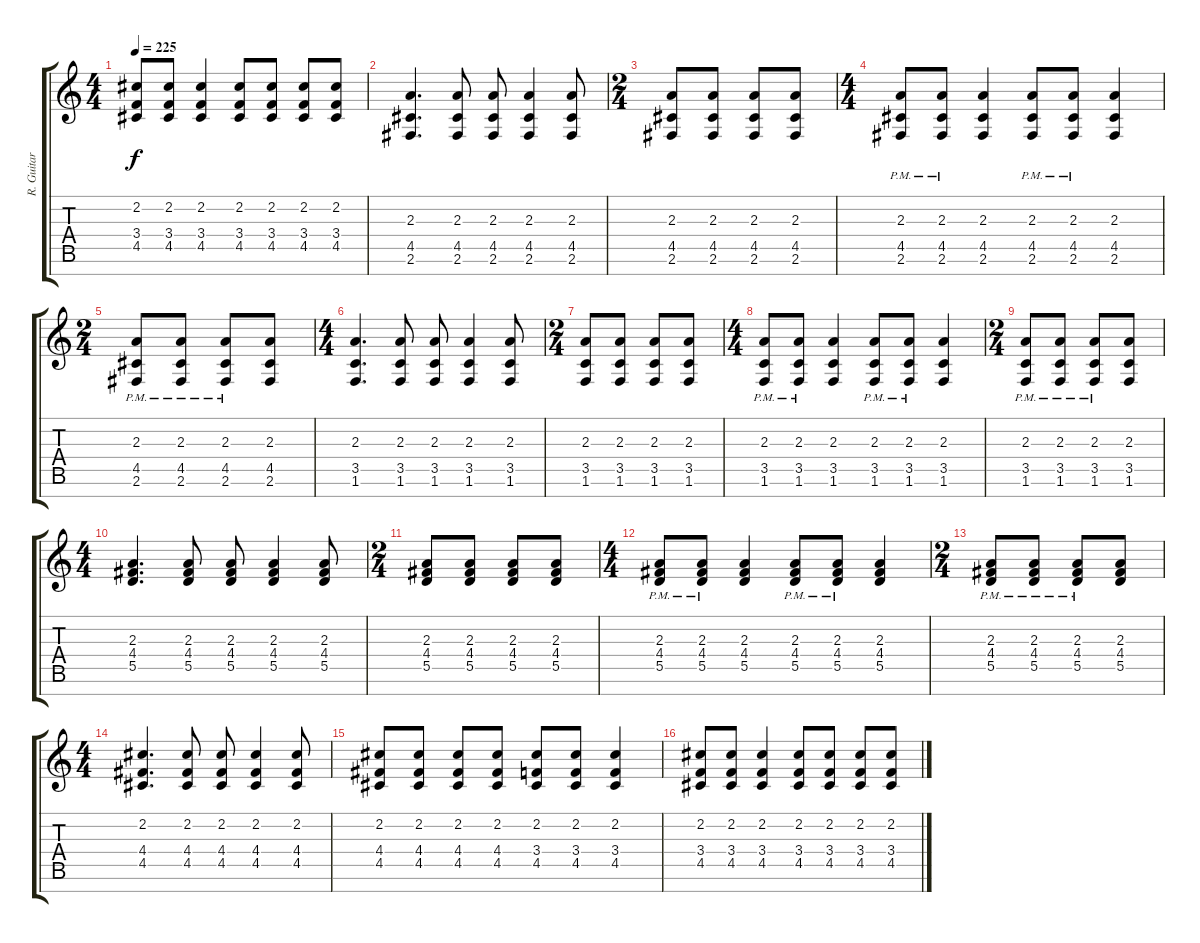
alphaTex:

\track ("R. Guitar 2" "R. Guitar ") {instrument distortionguitar}
\staff {score tabs}
\tuning (E4 B3 G3 D3 A2 E2 B1) {hide}
\ts (4 4)
\tempo 225
\clef g2
\ks c
(2.2 3.4 4.5).8{dy f} (2.2 3.4 4.5).8 (2.2 3.4 4.5).4 (2.2 3.4 4.5).8 (2.2 3.4 4.5).8 (2.2 3.4 4.5).8 (2.2 3.4 4.5).8 |
(2.3 4.5 2.6).4{d} (2.3 4.5 2.6).8 (2.3 4.5 2.6).8 (2.3 4.5 2.6).4 (2.3 4.5 2.6).8 |
\ts (2 4)
(2.3 4.5 2.6).8 (2.3 4.5 2.6).8 (2.3 4.5 2.6).8 (2.3 4.5 2.6).8 |
\ts (4 4)
(2.3{pm} 4.5{pm} 2.6{pm}).8 (2.3{pm} 4.5{pm} 2.6{pm}).8 (2.3 4.5 2.6).4 (2.3{pm} 4.5{pm} 2.6{pm}).8 (2.3{pm} 4.5{pm} 2.6{pm}).8 (2.3 4.5 2.6).4 |
\ts (2 4)
(2.3{pm} 4.5{pm} 2.6{pm}).8 (2.3{pm} 4.5{pm} 2.6{pm}).8 (2.3{pm} 4.5{pm} 2.6{pm}).8 (2.3 4.5 2.6).8 |
\ts (4 4)
(2.3 3.5 1.6).4{d} (2.3 3.5 1.6).8 (2.3 3.5 1.6).8 (2.3 3.5 1.6).4 (2.3 3.5 1.6).8 |
\ts (2 4)
(2.3 3.5 1.6).8 (2.3 3.5 1.6).8 (2.3 3.5 1.6).8 (2.3 3.5 1.6).8 |
\ts (4 4)
(2.3{pm} 3.5{pm} 1.6{pm}).8 (2.3{pm} 3.5{pm} 1.6{pm}).8 (2.3 3.5 1.6).4 (2.3{pm} 3.5{pm} 1.6{pm}).8 (2.3{pm} 3.5{pm} 1.6{pm}).8 (2.3 3.5 1.6).4 |
\ts (2 4)
(2.3{pm} 3.5{pm} 1.6{pm}).8 (2.3{pm} 3.5{pm} 1.6{pm}).8 (2.3{pm} 3.5{pm} 1.6{pm}).8 (2.3 3.5 1.6).8 |
\ts (4 4)
(2.3 4.4 5.5).4{d} (2.3 4.4 5.5).8 (2.3 4.4 5.5).8 (2.3 4.4 5.5).4 (2.3 4.4 5.5).8 |
\ts (2 4)
(2.3 4.4 5.5).8 (2.3 4.4 5.5).8 (2.3 4.4 5.5).8 (2.3 4.4 5.5).8 |
\ts (4 4)
(2.3{pm} 4.4{pm} 5.5{pm}).8 (2.3{pm} 4.4{pm} 5.5{pm}).8 (2.3 4.4 5.5).4 (2.3{pm} 4.4{pm} 5.5{pm}).8 (2.3{pm} 4.4{pm} 5.5{pm}).8 (2.3 4.4 5.5).4 |
\ts (2 4)
(2.3{pm} 4.4{pm} 5.5{pm}).8 (2.3{pm} 4.4{pm} 5.5{pm}).8 (2.3{pm} 4.4{pm} 5.5{pm}).8 (2.3 4.4 5.5).8 |
\ts (4 4)
(2.2 4.4 4.5).4{d} (2.2 4.4 4.5).8 (2.2 4.4 4.5).8 (2.2 4.4 4.5).4 (2.2 4.4 4.5).8 |
(2.2 4.4 4.5).8 (2.2 4.4 4.5).8 (2.2 4.4 4.5).8 (2.2 4.4 4.5).8 (2.2 3.4 4.5).8 (2.2 3.4 4.5).8 (2.2 3.4 4.5).4 |
(2.2 3.4 4.5).8 (2.2 3.4 4.5).8 (2.2 3.4 4.5).4 (2.2 3.4 4.5).8 (2.2 3.4 4.5).8 (2.2 3.4 4.5).8 (2.2 3.4 4.5).8
